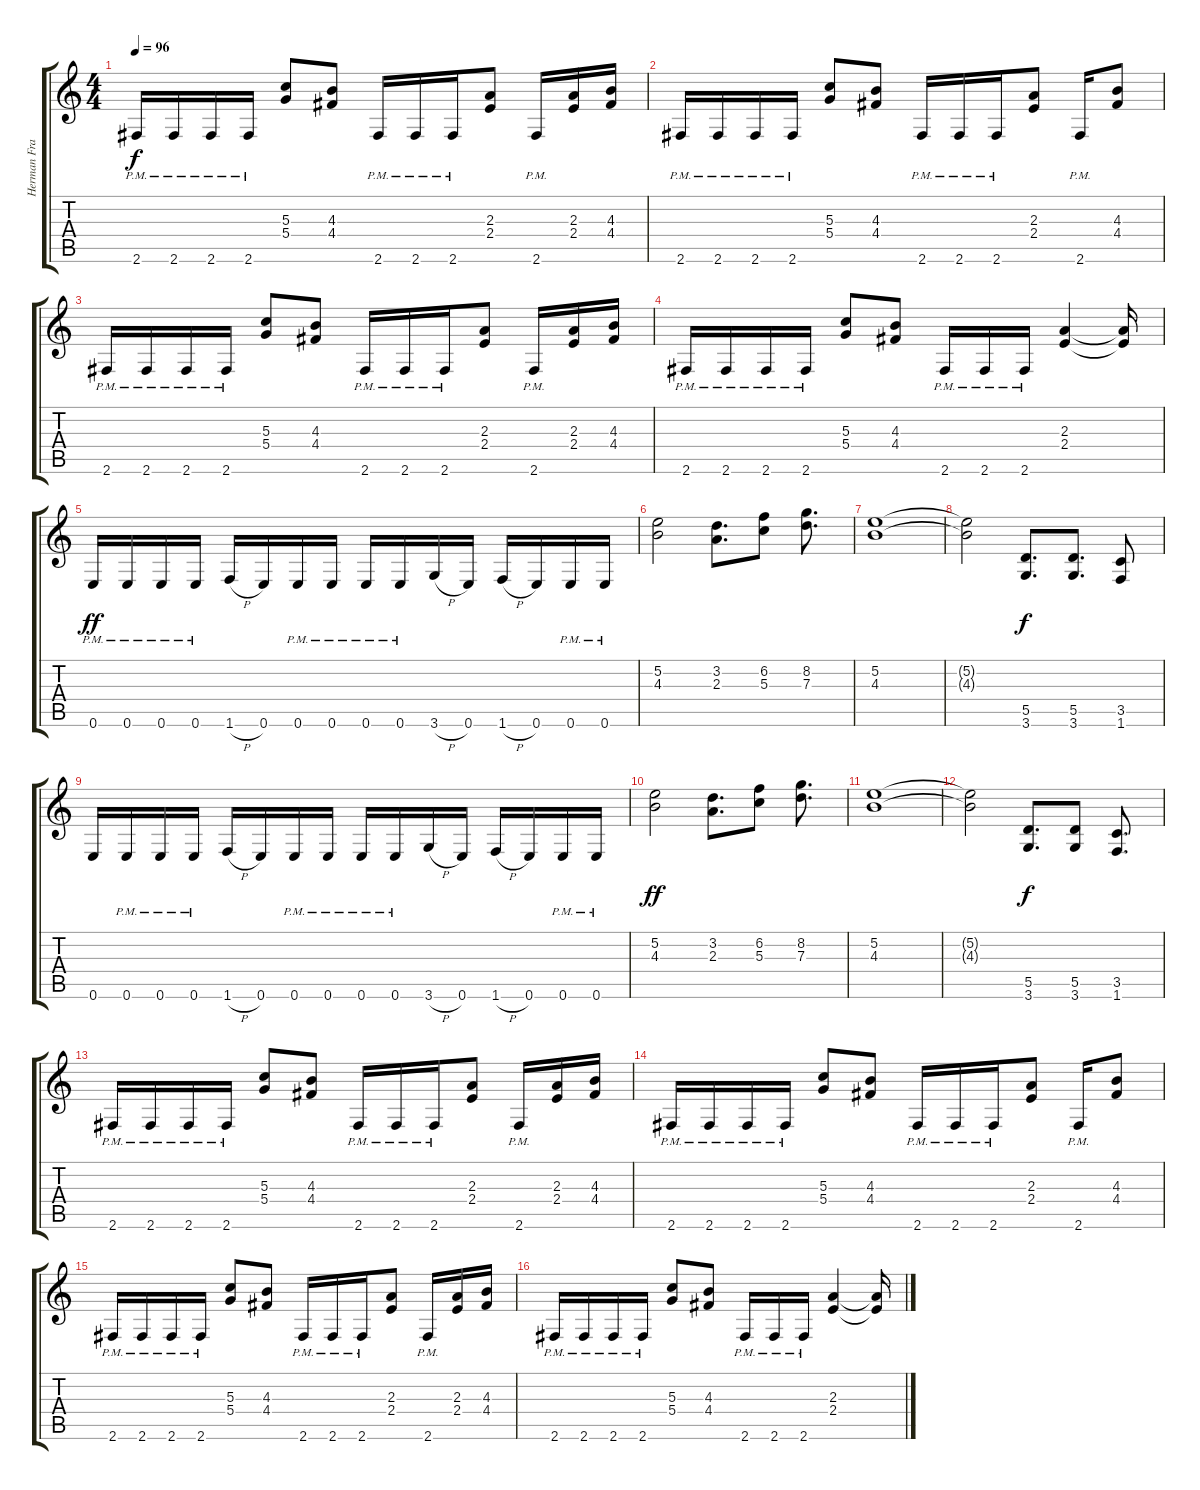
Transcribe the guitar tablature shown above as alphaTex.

\track ("Herman Frank" "Herman Fra") {instrument distortionguitar}
\staff {score tabs}
\tuning (E4 B3 G3 D3 A2 E2) {hide}
\ts (4 4)
\tempo 96
\clef g2
\ks c
2.6{pm}.16{dy f} 2.6{pm}.16 2.6{pm}.16 2.6{pm}.16 (5.3 5.4).8 (4.3 4.4).8 2.6{pm}.16 2.6{pm}.16 2.6{pm}.16 (2.3 2.4).8 2.6{pm}.16 (2.3 2.4).16 (4.3 4.4).16 |
2.6{pm}.16 2.6{pm}.16 2.6{pm}.16 2.6{pm}.16 (5.3 5.4).8 (4.3 4.4).8 2.6{pm}.16 2.6{pm}.16 2.6{pm}.16 (2.3 2.4).8 2.6{pm}.16 (4.3 4.4).8 |
2.6{pm}.16 2.6{pm}.16 2.6{pm}.16 2.6{pm}.16 (5.3 5.4).8 (4.3 4.4).8 2.6{pm}.16 2.6{pm}.16 2.6{pm}.16 (2.3 2.4).8 2.6{pm}.16 (2.3 2.4).16 (4.3 4.4).16 |
2.6{pm}.16 2.6{pm}.16 2.6{pm}.16 2.6{pm}.16 (5.3 5.4).8 (4.3 4.4).8 2.6{pm}.16 2.6{pm}.16 2.6{pm}.16 (2.3 2.4).4 (2.3{t} 2.4{t}).16 |
0.6{pm}.16{dy ff} 0.6{pm}.16 0.6{pm}.16 0.6{pm}.16 1.6{h}.16 0.6.16 0.6{pm}.16 0.6{pm}.16 0.6{pm}.16 0.6{pm}.16 3.6{h}.16 0.6.16 1.6{h}.16 0.6.16 0.6{pm}.16 0.6{pm}.16 |
(5.2 4.3).2 (3.2 2.3).8{d} (6.2 5.3).8 (8.2 7.3).8{d} |
(5.2 4.3).1 |
(5.2{t} 4.3{t}).2 (5.5 3.6).8{d dy f} (5.5 3.6).8{d} (3.5 1.6).8 |
0.6.16 0.6{pm}.16 0.6{pm}.16 0.6{pm}.16 1.6{h}.16 0.6.16 0.6{pm}.16 0.6{pm}.16 0.6{pm}.16 0.6{pm}.16 3.6{h}.16 0.6.16 1.6{h}.16 0.6.16 0.6{pm}.16 0.6{pm}.16 |
(5.2 4.3).2{dy ff} (3.2 2.3).8{d} (6.2 5.3).8 (8.2 7.3).8{d} |
(5.2 4.3).1 |
(5.2{t} 4.3{t}).2 (5.5 3.6).8{d dy f} (5.5 3.6).8 (3.5 1.6).8{d} |
2.6{pm}.16 2.6{pm}.16 2.6{pm}.16 2.6{pm}.16 (5.3 5.4).8 (4.3 4.4).8 2.6{pm}.16 2.6{pm}.16 2.6{pm}.16 (2.3 2.4).8 2.6{pm}.16 (2.3 2.4).16 (4.3 4.4).16 |
2.6{pm}.16 2.6{pm}.16 2.6{pm}.16 2.6{pm}.16 (5.3 5.4).8 (4.3 4.4).8 2.6{pm}.16 2.6{pm}.16 2.6{pm}.16 (2.3 2.4).8 2.6{pm}.16 (4.3 4.4).8 |
2.6{pm}.16 2.6{pm}.16 2.6{pm}.16 2.6{pm}.16 (5.3 5.4).8 (4.3 4.4).8 2.6{pm}.16 2.6{pm}.16 2.6{pm}.16 (2.3 2.4).8 2.6{pm}.16 (2.3 2.4).16 (4.3 4.4).16 |
2.6{pm}.16 2.6{pm}.16 2.6{pm}.16 2.6{pm}.16 (5.3 5.4).8 (4.3 4.4).8 2.6{pm}.16 2.6{pm}.16 2.6{pm}.16 (2.3 2.4).4 (2.3{t} 2.4{t}).16
